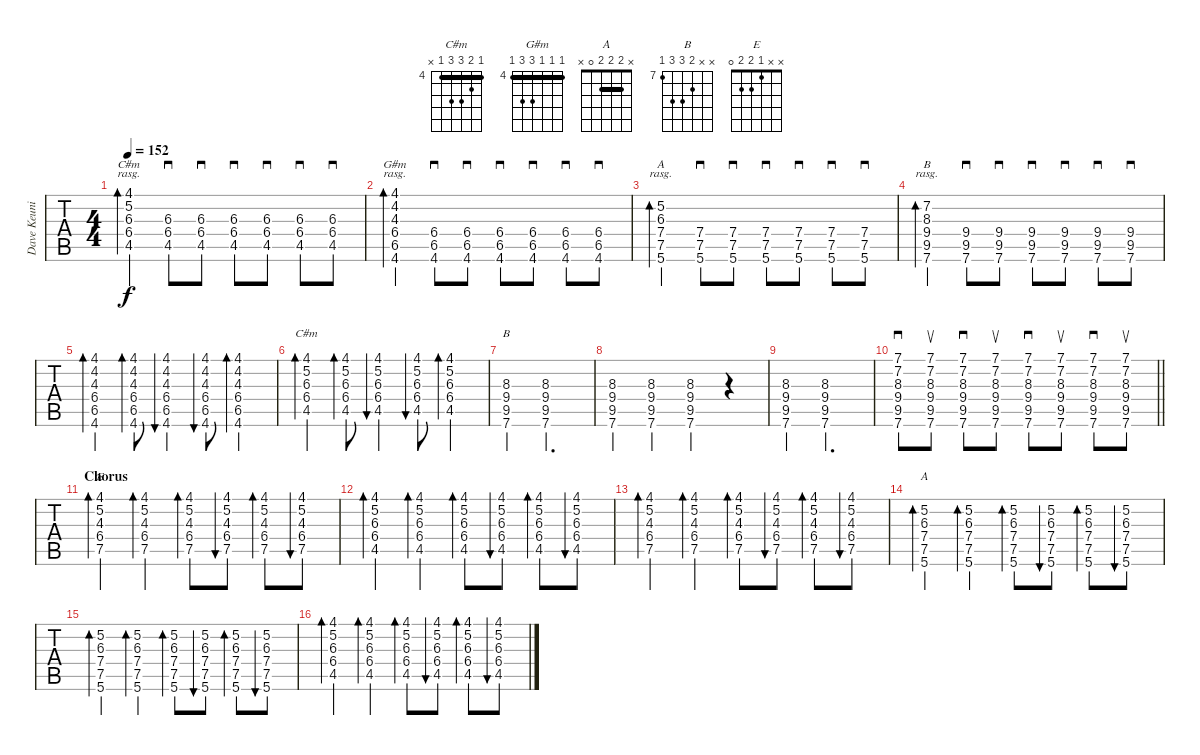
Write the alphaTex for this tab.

\track ("Dave Keuning" "Dave Keuni") {instrument distortionguitar}
\staff {tabs}
\tuning (E4 B3 G3 D3 A2 E2) {hide}
\chord ("C#m" 0 2 1 2 4 x)
\chord ("G#m" 4 4 4 6 6 4) {firstfret 4 barre 4}
\chord ("A" x 5 6 7 7 5) {firstfret 5 barre 5}
\chord ("B" x 7 8 9 9 7) {firstfret 7 barre 7}
\chord ("C#m" 4 5 6 6 4 x) {firstfret 4 barre 4}
\chord ("B" x x 8 9 9 7) {firstfret 7}
\chord ("E" x x 1 2 2 0)
\chord ("A" x 2 2 2 0 x) {barre 2}
\ts (4 4)
\tempo 152
\clef g2
\ks c
(4.1 5.2 6.3 6.4 4.5).4{bd 60 ch "C#m" rasg ii dy f} (6.3 6.4 4.5).8{sd} (6.3 6.4 4.5).8{sd} (6.3 6.4 4.5).8{sd} (6.3 6.4 4.5).8{sd} (6.3 6.4 4.5).8{sd} (6.3 6.4 4.5).8{sd} |
(4.1 4.2 4.3 6.4 6.5 4.6).4{bd 60 ch "G#m" rasg ii} (6.4 6.5 4.6).8{sd} (6.4 6.5 4.6).8{sd} (6.4 6.5 4.6).8{sd} (6.4 6.5 4.6).8{sd} (6.4 6.5 4.6).8{sd} (6.4 6.5 4.6).8{sd} |
(5.2 6.3 7.4 7.5 5.6).4{bd 60 ch "A" rasg ii} (7.4 7.5 5.6).8{sd} (7.4 7.5 5.6).8{sd} (7.4 7.5 5.6).8{sd} (7.4 7.5 5.6).8{sd} (7.4 7.5 5.6).8{sd} (7.4 7.5 5.6).8{sd} |
(7.2 8.3 9.4 9.5 7.6).4{bd 60 ch "B" rasg ii} (9.4 9.5 7.6).8{sd} (9.4 9.5 7.6).8{sd} (9.4 9.5 7.6).8{sd} (9.4 9.5 7.6).8{sd} (9.4 9.5 7.6).8{sd} (9.4 9.5 7.6).8{sd} |
(4.1 4.2 4.3 6.4 6.5 4.6).4{bd 60} (4.1 4.2 4.3 6.4 6.5 4.6).8{bd 60} (4.1 4.2 4.3 6.4 6.5 4.6).4{bu 60} (4.1 4.2 4.3 6.4 6.5 4.6).8{bu 60} (4.1 4.2 4.3 6.4 6.5 4.6).4{bd 60} |
(4.1 5.2 6.3 6.4 4.5).4{bd 60 ch "C#m"} (4.1 5.2 6.3 6.4 4.5).8{bd 60} (4.1 5.2 6.3 6.4 4.5).4{bu 60} (4.1 5.2 6.3 6.4 4.5).8{bu 60} (4.1 5.2 6.3 6.4 4.5).4{bd 60} |
(8.3 9.4 9.5 7.6).4{ch "B"} (8.3 9.4 9.5 7.6).2{d} |
(8.3 9.4 9.5 7.6).4 (8.3 9.4 9.5 7.6).4 (8.3 9.4 9.5 7.6).4 r.4 |
(8.3 9.4 9.5 7.6).4 (8.3 9.4 9.5 7.6).2{d} |
\barLineRight lightlight
(7.1 7.2 8.3 9.4 9.5 7.6).8{sd} (7.1 7.2 8.3 9.4 9.5 7.6).8{su} (7.1 7.2 8.3 9.4 9.5 7.6).8{sd} (7.1 7.2 8.3 9.4 9.5 7.6).8{su} (7.1 7.2 8.3 9.4 9.5 7.6).8{sd} (7.1 7.2 8.3 9.4 9.5 7.6).8{su} (7.1 7.2 8.3 9.4 9.5 7.6).8{sd} (7.1 7.2 8.3 9.4 9.5 7.6).8{su} |
\section ("" "Chorus")
(4.1 5.2 4.3 6.4 7.5).4{bd 60 ch "E"} (4.1 5.2 4.3 6.4 7.5).4{bd 60} (4.1 5.2 4.3 6.4 7.5).8{bd 60} (4.1 5.2 4.3 6.4 7.5).8{bu 60} (4.1 5.2 4.3 6.4 7.5).8{bd 60} (4.1 5.2 4.3 6.4 7.5).8{bu 60} |
(4.1 5.2 6.3 6.4 4.5).4{bd 60} (4.1 5.2 6.3 6.4 4.5).4{bd 60} (4.1 5.2 6.3 6.4 4.5).8{bd 60} (4.1 5.2 6.3 6.4 4.5).8{bu 60} (4.1 5.2 6.3 6.4 4.5).8{bd 60} (4.1 5.2 6.3 6.4 4.5).8{bu 60} |
(4.1 5.2 4.3 6.4 7.5).4{bd 60} (4.1 5.2 4.3 6.4 7.5).4{bd 60} (4.1 5.2 4.3 6.4 7.5).8{bd 60} (4.1 5.2 4.3 6.4 7.5).8{bu 60} (4.1 5.2 4.3 6.4 7.5).8{bd 60} (4.1 5.2 4.3 6.4 7.5).8{bu 60} |
(5.2 6.3 7.4 7.5 5.6).4{bd 60 ch "A"} (5.2 6.3 7.4 7.5 5.6).4{bd 60} (5.2 6.3 7.4 7.5 5.6).8{bd 60} (5.2 6.3 7.4 7.5 5.6).8{bu 60} (5.2 6.3 7.4 7.5 5.6).8{bd 60} (5.2 6.3 7.4 7.5 5.6).8{bu 60} |
(5.2 6.3 7.4 7.5 5.6).4{bd 60} (5.2 6.3 7.4 7.5 5.6).4{bd 60} (5.2 6.3 7.4 7.5 5.6).8{bd 60} (5.2 6.3 7.4 7.5 5.6).8{bu 60} (5.2 6.3 7.4 7.5 5.6).8{bd 60} (5.2 6.3 7.4 7.5 5.6).8{bu 60} |
(4.1 5.2 6.3 6.4 4.5).4{bd 60} (4.1 5.2 6.3 6.4 4.5).4{bd 60} (4.1 5.2 6.3 6.4 4.5).8{bd 60} (4.1 5.2 6.3 6.4 4.5).8{bu 60} (4.1 5.2 6.3 6.4 4.5).8{bd 60} (4.1 5.2 6.3 6.4 4.5).8{bu 60}
